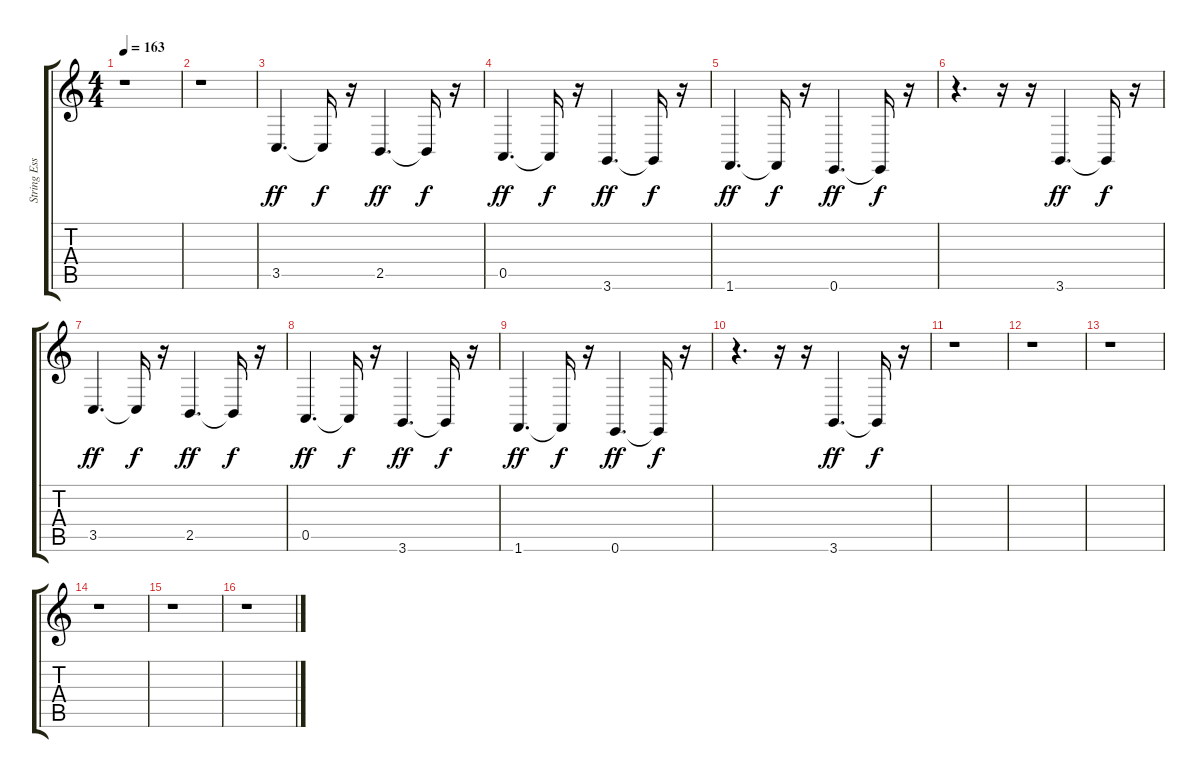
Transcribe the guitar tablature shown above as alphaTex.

\track ("String Essemble-2" "String Ess") {instrument acousticgrandpiano}
\staff {score tabs}
\tuning (E4 B3 G3 D3 A2 E2) {hide}
\ts (4 4)
\tempo 163
\clef g2
\ks c
r.1{dy ff} |
r.1 |
3.5.4{d} 3.5{t}.16{dy f} r.16 2.5.4{d dy ff} 2.5{t}.16{dy f} r.16 |
0.5.4{d dy ff} 0.5{t}.16{dy f} r.16 3.6.4{d dy ff} 3.6{t}.16{dy f} r.16 |
1.6.4{d dy ff} 1.6{t}.16{dy f} r.16 0.6.4{d dy ff} 0.6{t}.16{dy f} r.16 |
r.4{d} r.16 r.16 3.6.4{d dy ff} 3.6{t}.16{dy f} r.16 |
3.5.4{d dy ff} 3.5{t}.16{dy f} r.16 2.5.4{d dy ff} 2.5{t}.16{dy f} r.16 |
0.5.4{d dy ff} 0.5{t}.16{dy f} r.16 3.6.4{d dy ff} 3.6{t}.16{dy f} r.16 |
1.6.4{d dy ff} 1.6{t}.16{dy f} r.16 0.6.4{d dy ff} 0.6{t}.16{dy f} r.16 |
r.4{d} r.16 r.16 3.6.4{d dy ff} 3.6{t}.16{dy f} r.16 |
r.1 |
r.1 |
r.1 |
r.1 |
r.1 |
r.1
